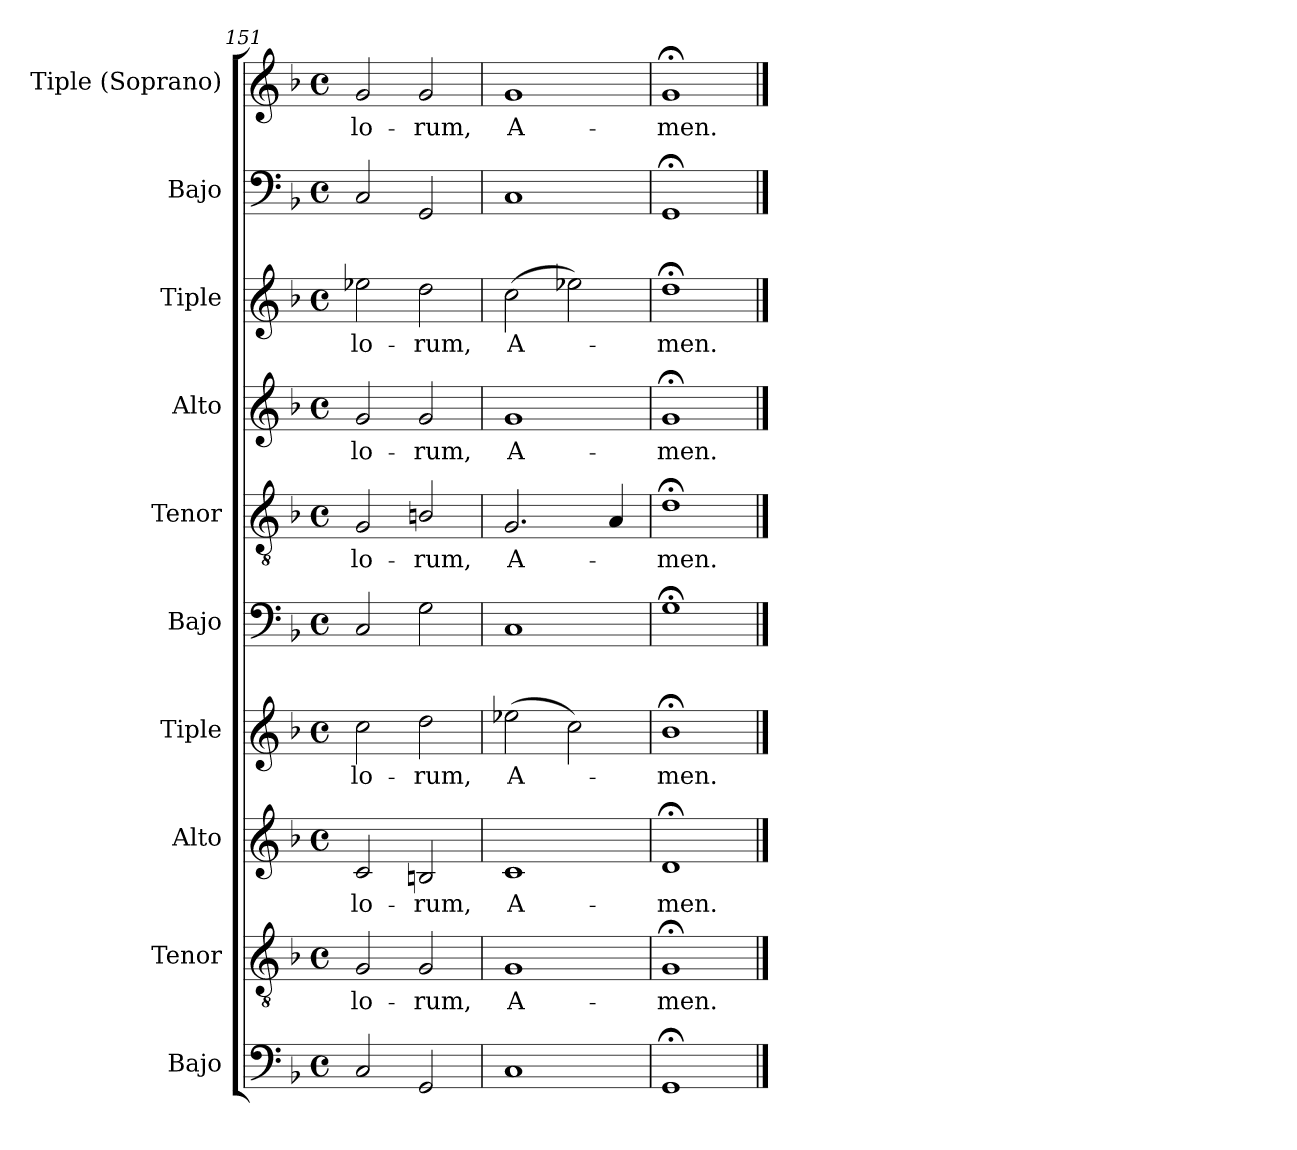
**kern	**kern	**text	**kern	**text	**kern	**text	**kern	**kern	**text	**kern	**text	**kern	**text	**kern	**kern	**text
*part10	*part9	*part9	*part8	*part8	*part7	*part7	*part6	*part5	*part5	*part4	*part4	*part3	*part3	*part2	*part1	*part1
*staff10	*staff9	*staff9	*staff8	*staff8	*staff7	*staff7	*staff6	*staff5	*staff5	*staff4	*staff4	*staff3	*staff3	*staff2	*staff1	*staff1
*I"Bajo	*I"Tenor	*	*I"Alto	*	*I"Tiple	*	*I"Bajo	*I"Tenor	*	*I"Alto	*	*I"Tiple	*	*I"Bajo	*I"Tiple (Soprano)	*
*I'B.	*I'T.	*	*I'A.	*	*	*	*I'B.	*I'T.	*	*I'A.	*	*	*	*I'B.	*I'S.	*
*clefF4	*clefGv2	*	*clefG2	*	*clefG2	*	*clefF4	*clefGv2	*	*clefG2	*	*clefG2	*	*clefF4	*clefG2	*
*	*ITrd7c12	*	*	*	*	*	*	*ITrd7c12	*	*	*	*	*	*	*	*
*k[b-]	*k[b-]	*	*k[b-]	*	*k[b-]	*	*k[b-]	*k[b-]	*	*k[b-]	*	*k[b-]	*	*k[b-]	*k[b-]	*
*F:	*F:	*	*F:	*	*F:	*	*F:	*F:	*	*F:	*	*F:	*	*F:	*F:	*
*M4/4	*M4/4	*	*M4/4	*	*M4/4	*	*M4/4	*M4/4	*	*M4/4	*	*M4/4	*	*M4/4	*M4/4	*
*met(c)	*met(c)	*	*met(c)	*	*met(c)	*	*met(c)	*met(c)	*	*met(c)	*	*met(c)	*	*met(c)	*met(c)	*
=151	=151	=151	=151	=151	=151	=151	=151	=151	=151	=151	=151	=151	=151	=151	=151	=151
!	!	!LO:LY:b:color=#000000	!	!	!	!	!	!	!	!	!	!	!	!	!	!
!	!	!	!	!LO:LY:b:color=#000000	!	!	!	!	!	!	!	!	!	!	!	!
!	!	!	!	!	!	!LO:LY:b:color=#000000	!	!	!	!	!	!	!	!	!	!
!	!	!	!	!	!	!	!	!	!LO:LY:b:color=#000000	!	!	!	!	!	!	!
!	!	!	!	!	!	!	!	!	!	!	!LO:LY:b:color=#000000	!	!	!	!	!
!	!	!	!	!	!	!	!	!	!	!	!	!	!LO:LY:b:color=#000000	!	!	!
!	!	!	!	!	!	!	!	!	!	!	!	!	!	!	!	!LO:LY:b:color=#000000
2Ci/	2GGi/	-lo-	2ci/	-lo-	2cci\	-lo-	2Ci/	2GGi/	-lo-	2gi/	-lo-	2ee-Xi\	-lo-	2Ci/	2gi/	-lo-
!	!	!LO:LY:b:color=#000000	!	!	!	!	!	!	!	!	!	!	!	!	!	!
!	!	!	!	!LO:LY:b:color=#000000	!	!	!	!	!	!	!	!	!	!	!	!
!	!	!	!	!	!	!LO:LY:b:color=#000000	!	!	!	!	!	!	!	!	!	!
!	!	!	!	!	!	!	!	!	!LO:LY:b:color=#000000	!	!	!	!	!	!	!
!	!	!	!	!	!	!	!	!	!	!	!LO:LY:b:color=#000000	!	!	!	!	!
!	!	!	!	!	!	!	!	!	!	!	!	!	!LO:LY:b:color=#000000	!	!	!
!	!	!	!	!	!	!	!	!	!	!	!	!	!	!	!	!LO:LY:b:color=#000000
2GGi/	2GGi/	-rum,	2Bni/	-rum,	2ddi\	-rum,	2Gi\	2BBni/	-rum,	2gi/	-rum,	2ddi\	-rum,	2GGi/	2gi/	-rum,
=152	=152	=152	=152	=152	=152	=152	=152	=152	=152	=152	=152	=152	=152	=152	=152	=152
!	!	!LO:LY:b:color=#000000	!	!	!	!	!	!	!	!	!	!	!	!	!	!
!	!	!	!	!LO:LY:b:color=#000000	!	!	!	!	!	!	!	!	!	!	!	!
!	!	!	!	!	!	!LO:LY:b:color=#000000	!	!	!	!	!	!	!	!	!	!
!	!	!	!	!	!	!	!	!	!LO:LY:b:color=#000000	!	!	!	!	!	!	!
!	!	!	!	!	!	!	!	!	!	!	!LO:LY:b:color=#000000	!	!	!	!	!
!	!	!	!	!	!	!	!	!	!	!	!	!	!LO:LY:b:color=#000000	!	!	!
!	!	!	!	!	!	!	!	!	!	!	!	!	!	!	!	!LO:LY:b:color=#000000
1Ci	1GGi	A-	1ci	A-	(2ee-Xi\	A-	1Ci	2.GGi/	A-	1gi	A-	(2cci\	A-	1Ci	1gi	A-
.	.	.	.	.	2cci\)	.	.	.	.	.	.	2ee-Xi\)	.	.	.	.
.	.	.	.	.	.	.	.	4AAi/	.	.	.	.	.	.	.	.
=153	=153	=153	=153	=153	=153	=153	=153	=153	=153	=153	=153	=153	=153	=153	=153	=153
!	!	!LO:LY:b:color=#000000	!	!	!	!	!	!	!	!	!	!	!	!	!	!
!	!	!	!	!LO:LY:b:color=#000000	!	!	!	!	!	!	!	!	!	!	!	!
!	!	!	!	!	!	!LO:LY:b:color=#000000	!	!	!	!	!	!	!	!	!	!
!	!	!	!	!	!	!	!	!	!LO:LY:b:color=#000000	!	!	!	!	!	!	!
!	!	!	!	!	!	!	!	!	!	!	!LO:LY:b:color=#000000	!	!	!	!	!
!	!	!	!	!	!	!	!	!	!	!	!	!	!LO:LY:b:color=#000000	!	!	!
!	!	!	!	!	!	!	!	!	!	!	!	!	!	!	!	!LO:LY:b:color=#000000
1GG;i	1GG;i	-men.	1d;i	-men.	1b-;i	-men.	1G;i	1D;i	-men.	1g;i	-men.	1dd;i	-men.	1GG;i	1g;i	-men.
==	==	==	==	==	==	==	==	==	==	==	==	==	==	==	==	==
*-	*-	*-	*-	*-	*-	*-	*-	*-	*-	*-	*-	*-	*-	*-	*-	*-
